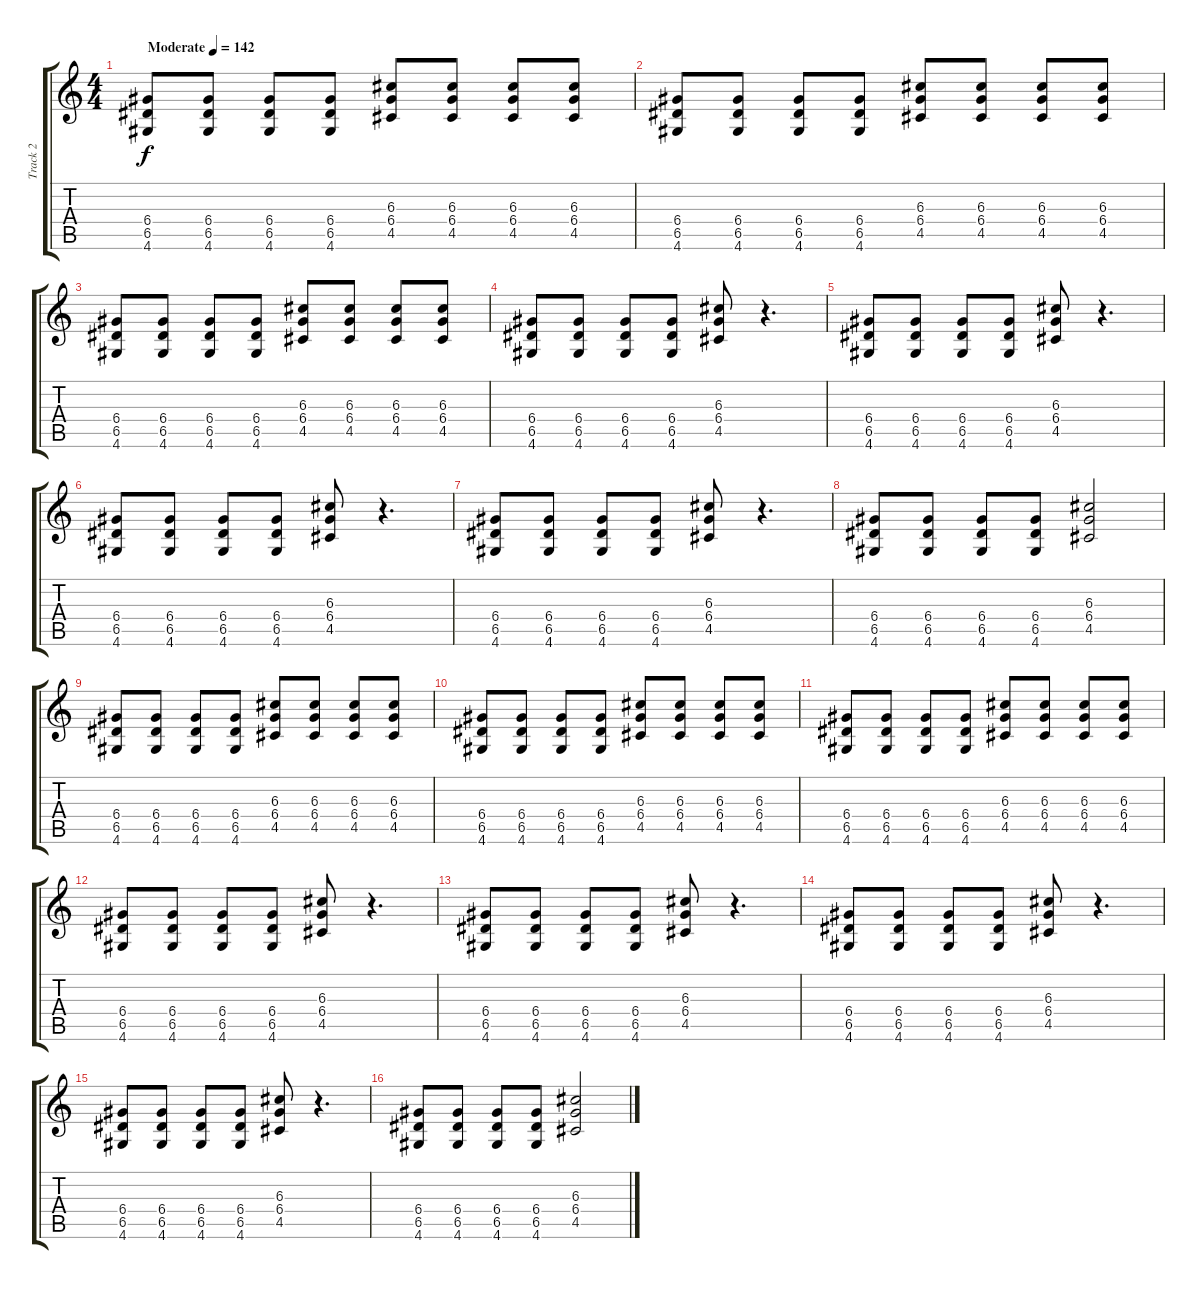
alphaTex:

\track ("Track 2" "Track 2") {instrument electricguitarclean}
\staff {score tabs}
\tuning (E4 B3 G3 D3 A2 E2) {hide}
\ts (4 4)
\tempo (142 "Moderate")
\clef g2
\ks c
(6.4 6.5 4.6).8{dy f instrument electricguitarclean} (6.4 6.5 4.6).8 (6.4 6.5 4.6).8 (6.4 6.5 4.6).8 (6.3 6.4 4.5).8 (6.3 6.4 4.5).8 (6.3 6.4 4.5).8 (6.3 6.4 4.5).8 |
(6.4 6.5 4.6).8 (6.4 6.5 4.6).8 (6.4 6.5 4.6).8 (6.4 6.5 4.6).8 (6.3 6.4 4.5).8 (6.3 6.4 4.5).8 (6.3 6.4 4.5).8 (6.3 6.4 4.5).8 |
(6.4 6.5 4.6).8 (6.4 6.5 4.6).8 (6.4 6.5 4.6).8 (6.4 6.5 4.6).8 (6.3 6.4 4.5).8 (6.3 6.4 4.5).8 (6.3 6.4 4.5).8 (6.3 6.4 4.5).8 |
(6.4 6.5 4.6).8 (6.4 6.5 4.6).8 (6.4 6.5 4.6).8 (6.4 6.5 4.6).8 (6.3 6.4 4.5).8 r.4{d} |
(6.4 6.5 4.6).8 (6.4 6.5 4.6).8 (6.4 6.5 4.6).8 (6.4 6.5 4.6).8 (6.3 6.4 4.5).8 r.4{d} |
(6.4 6.5 4.6).8 (6.4 6.5 4.6).8 (6.4 6.5 4.6).8 (6.4 6.5 4.6).8 (6.3 6.4 4.5).8 r.4{d} |
(6.4 6.5 4.6).8 (6.4 6.5 4.6).8 (6.4 6.5 4.6).8 (6.4 6.5 4.6).8 (6.3 6.4 4.5).8 r.4{d} |
(6.4 6.5 4.6).8 (6.4 6.5 4.6).8 (6.4 6.5 4.6).8 (6.4 6.5 4.6).8 (6.3 6.4 4.5).2 |
(6.4 6.5 4.6).8 (6.4 6.5 4.6).8 (6.4 6.5 4.6).8 (6.4 6.5 4.6).8 (6.3 6.4 4.5).8 (6.3 6.4 4.5).8 (6.3 6.4 4.5).8 (6.3 6.4 4.5).8 |
(6.4 6.5 4.6).8 (6.4 6.5 4.6).8 (6.4 6.5 4.6).8 (6.4 6.5 4.6).8 (6.3 6.4 4.5).8 (6.3 6.4 4.5).8 (6.3 6.4 4.5).8 (6.3 6.4 4.5).8 |
(6.4 6.5 4.6).8 (6.4 6.5 4.6).8 (6.4 6.5 4.6).8 (6.4 6.5 4.6).8 (6.3 6.4 4.5).8 (6.3 6.4 4.5).8 (6.3 6.4 4.5).8 (6.3 6.4 4.5).8 |
(6.4 6.5 4.6).8 (6.4 6.5 4.6).8 (6.4 6.5 4.6).8 (6.4 6.5 4.6).8 (6.3 6.4 4.5).8 r.4{d} |
(6.4 6.5 4.6).8 (6.4 6.5 4.6).8 (6.4 6.5 4.6).8 (6.4 6.5 4.6).8 (6.3 6.4 4.5).8 r.4{d} |
(6.4 6.5 4.6).8 (6.4 6.5 4.6).8 (6.4 6.5 4.6).8 (6.4 6.5 4.6).8 (6.3 6.4 4.5).8 r.4{d} |
(6.4 6.5 4.6).8 (6.4 6.5 4.6).8 (6.4 6.5 4.6).8 (6.4 6.5 4.6).8 (6.3 6.4 4.5).8 r.4{d} |
(6.4 6.5 4.6).8 (6.4 6.5 4.6).8 (6.4 6.5 4.6).8 (6.4 6.5 4.6).8 (6.3 6.4 4.5).2
